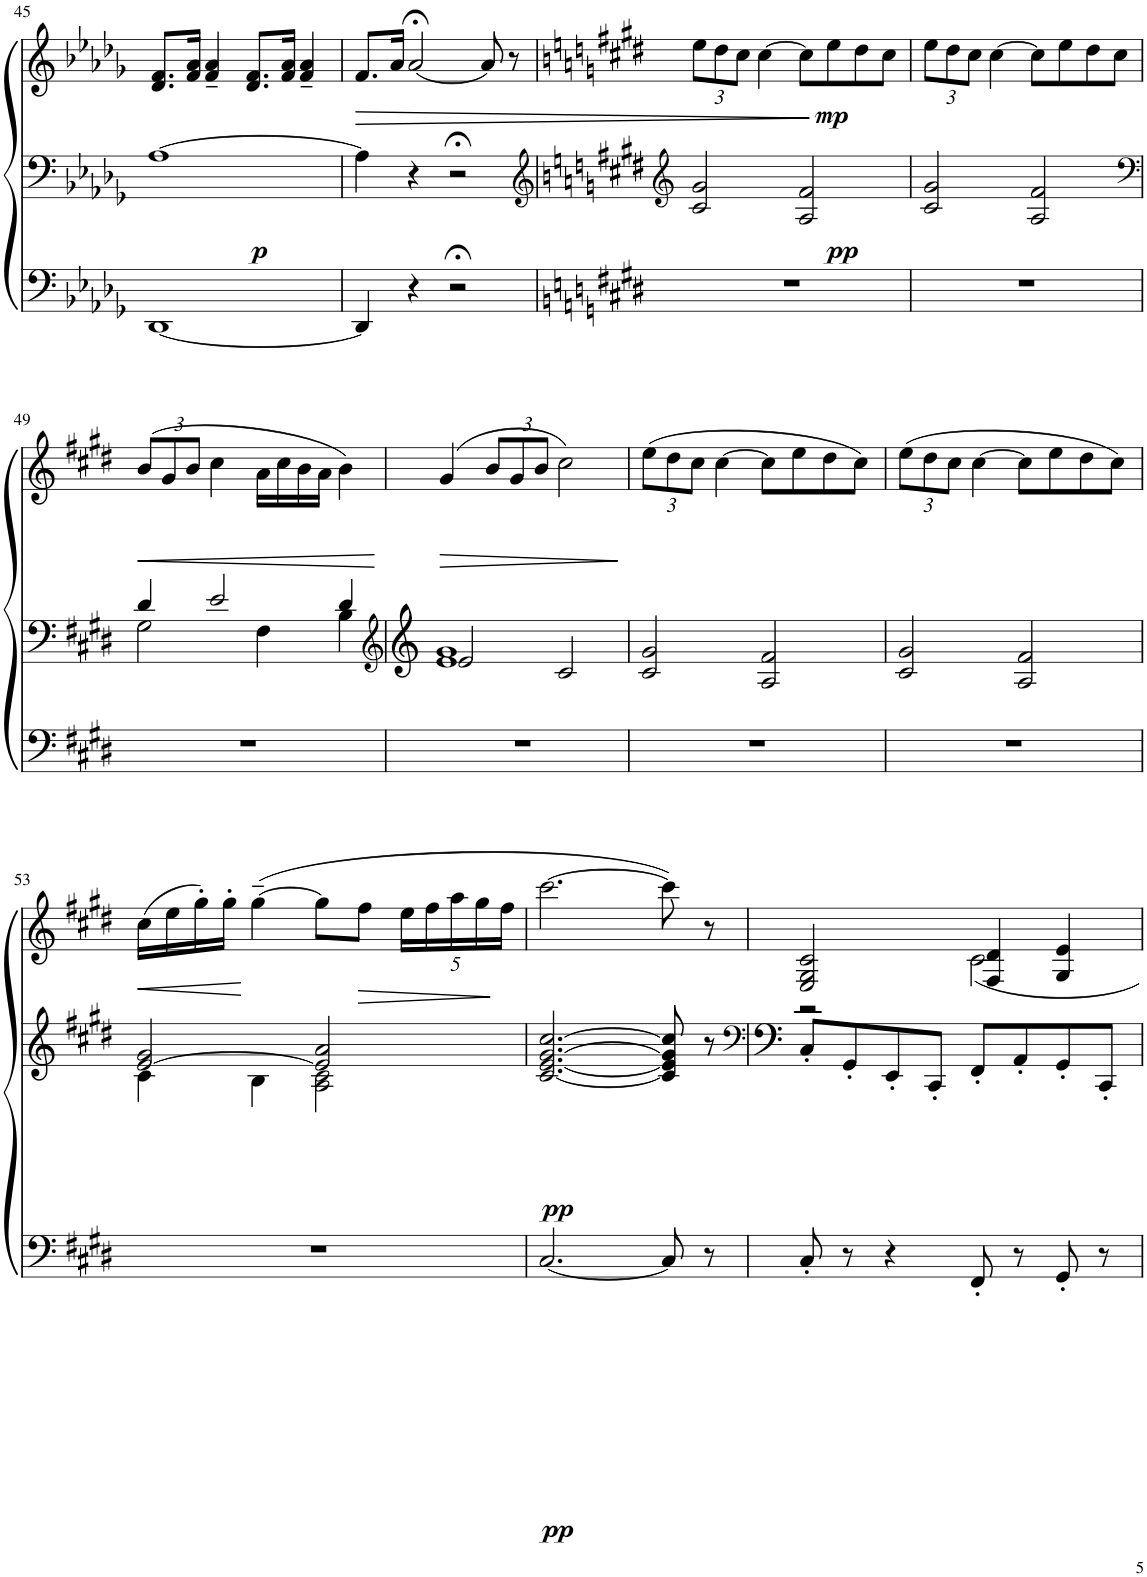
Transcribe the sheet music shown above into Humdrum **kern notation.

**kern	**kern	**kern	**dynam
*part1	*part1	*part1	*part1
*staff3	*staff2	*staff1	*staff1/2/3
*I"Pipe Organ	*	*	*
*I'P Org	*	*	*
!!LO:PB:g=z
*clefF4	*clefF4	*clefG2	*
*k[b-e-a-d-g-]	*k[b-e-a-d-g-]	*k[b-e-a-d-g-]	*
*M4/4	*M4/4	*M4/4	*
*met(c)	*met(c)	*met(c)	*
=45	=45	=45	=45
!	!	!	!LO:DY:b=2
[1DD-	[1A-	8.d-/ 8.f/L	p
.	.	16f/ 16a-/Jk	.
.	.	4f/~ 4a-/~	.
.	.	8.d-/ 8.f/L	.
.	.	16f/ 16a-/Jk	.
.	.	4f/~ 4a-/~	.
=46	=46	=46	=46
!	!	!	!LO:HP:b
4DD-/]	4A-\]	8.f/L	>
.	.	16a-/Jk	.
4r	4r	[2a-;</	.
2r;<	2r;<	.	.
.	.	8a-/]	.
.	.	8r	.
.	.	.	]
=47	=47	=47	=47
*	*clefG2	*	*
*k[f#c#g#d#]	*k[f#c#g#d#]	*k[f#c#g#d#]	*
*	*	*Xbrackettup	*
!	!	!	!LO:DY:b=2
!	!	!	!LO:DY:n=1:b
1r	2c#/ 2g#/	12ee\L	pp mp
.	.	12dd#\	.
.	.	12cc#\J	.
.	.	[4cc#\	.
.	2A/ 2f#/	8cc#\L]	.
.	.	8ee\	.
.	.	8dd#\	.
.	.	8cc#\J	.
=48	=48	=48	=48
1r	2c#/ 2g#/	12ee\L	.
.	.	12dd#\	.
.	.	12cc#\J	.
.	.	[4cc#\	.
.	2A/ 2f#/	8cc#\L]	.
.	.	8ee\	.
.	.	8dd#\	.
.	.	8cc#\J	.
!!LO:LB:g=z
=49	=49	=49	=49
*	*clefF4	*	*
*	*^	*	*
!	!	!	!	!LO:HP:b
1r	4d#/	2G#\	(12b/L	<
.	.	.	12g#/	.
.	.	.	12b/J	.
.	2e/	.	4cc#\	.
.	.	4F#\	16a\LL	.
.	.	.	16cc#\	.
.	.	.	16b\	.
.	.	.	16a\JJ	.
.	4d#/	4B\	4b\)	.
*	*v	*v	*	*
.	.	.	[
=50	=50	=50	=50
*	*clefG2	*	*
*	*^	*	*
!	!	!	!	!LO:HP:b
1r	2e/	1e 1g#	(4g#/	>
.	.	.	12b/L	.
.	.	.	12g#/	.
.	.	.	12b/J	.
.	2c#/	.	2cc#\)	.
*	*v	*v	*	*
.	.	.	]
=51	=51	=51	=51
1r	2c#/ 2g#/	(12ee\L	.
.	.	12dd#\	.
.	.	12cc#\J	.
.	.	[4cc#\	.
.	2A/ 2f#/	8cc#\L]	.
.	.	8ee\	.
.	.	8dd#\	.
.	.	8cc#\J)	.
=52	=52	=52	=52
1r	2c#/ 2g#/	(12ee\L	.
.	.	12dd#\	.
.	.	12cc#\J	.
.	.	[4cc#\	.
.	2A/ 2f#/	8cc#\L]	.
.	.	8ee\	.
.	.	8dd#\	.
.	.	8cc#\J)	.
!!LO:LB:g=z
=53	=53	=53	=53
*	*^	*	*
!	!	!	!	!LO:HP:b
1r	[2e/ 2g#/	4c#\	(16cc#\LL	<
.	.	.	16ee\	.
.	.	.	16gg#'\)	.
.	.	.	16gg#'\JJ	.
.	.	4B\	([4gg#~\	[
.	2e/] 2a/	2A\ 2c#\	8gg#\L]	.
!	!	!	!	!LO:HP:b
.	.	.	8ff#\J	>
.	.	.	20ee\LL	.
.	.	.	20ff#\	.
.	.	.	20aa\	.
.	.	.	20gg#\	.
.	.	.	20ff#\JJ	]
*	*v	*v	*	*
=54	=54	=54	=54
!	!	!	!LO:DY:b=3
!	!	!	!LO:DY:n=1:b=2
[2.C#/	[2.c#/ [2.e/ [2.g#/ [2.cc#/	[2.ccc#\	pp pp
8C#/]	8c#/] 8e/] 8g#/] 8cc#/]	8ccc#\])	.
8r	8r	8r	.
=55	=55	=55	=55
*	*clefF4	*	*
*	*	*^	*
8C#'/	8C#'/L	2E/ 2G#/ 2c#/	2r	.
8r	8GG#'/	.	.	.
4r	8EE'/	.	.	.
.	8CC#'/J	.	.	.
8FF#'/	8FF#'/L	4F#/ 4d#/	2c#\	.
8r	8AA'/	.	.	.
8GG#'/	8GG#'/	4G#/ 4e/	.	.
8r	8CC#'/J	.	.	.
*	*	*v	*v	*
=	=	=	=
*-	*-	*-	*-
